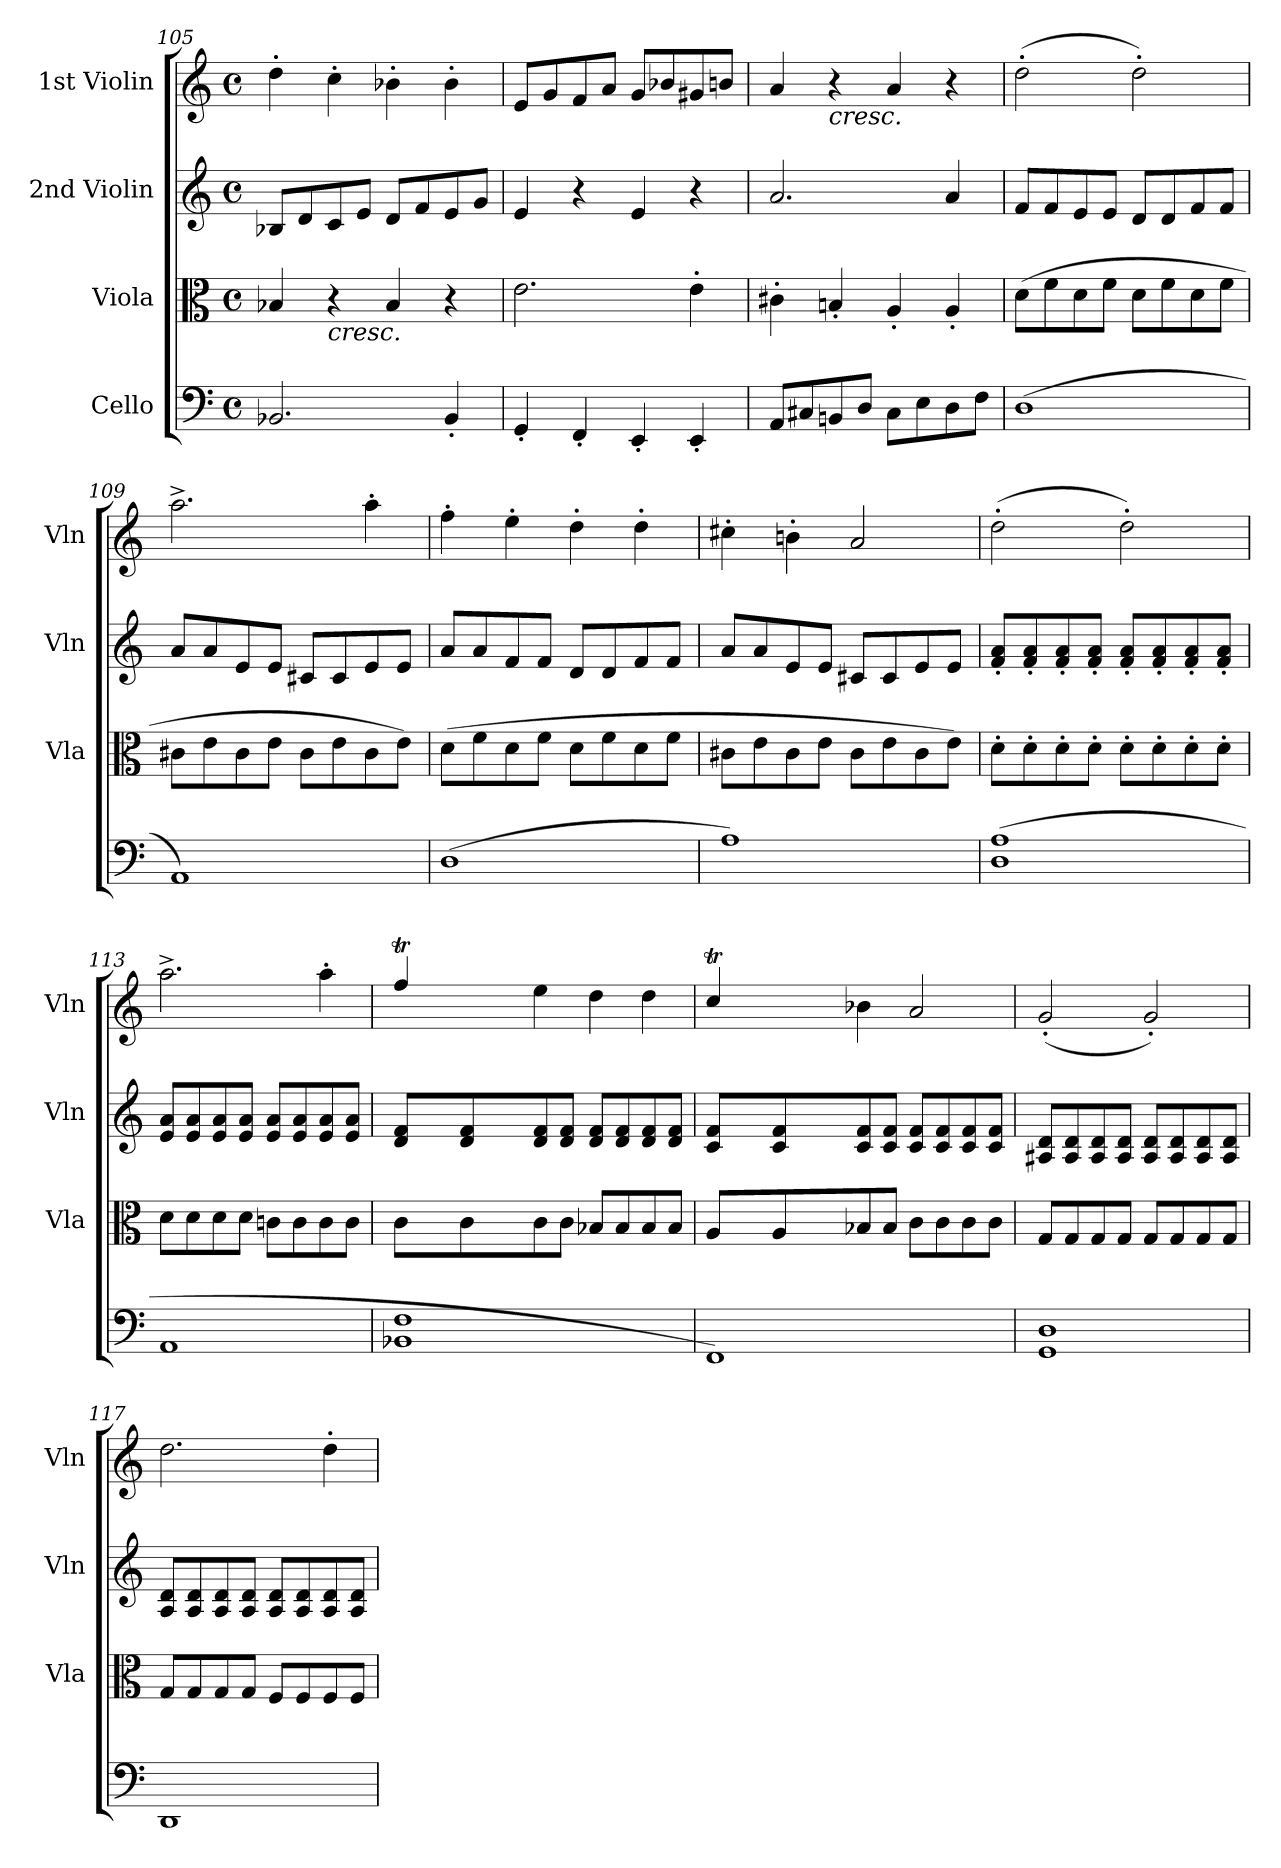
**kern	**kern	**kern	**kern
*part4	*part3	*part2	*part1
*staff4	*staff3	*staff2	*staff1
*I"Cello	*I"Viola	*I"2nd Violin	*I"1st Violin
*	*I'Vla	*I'Vln	*I'Vln
*clefF4	*clefC3	*clefG2	*clefG2
*k[]	*k[]	*k[]	*k[]
*C:	*C:	*C:	*C:
*M4/4	*M4/4	*M4/4	*M4/4
*met(c)	*met(c)	*met(c)	*met(c)
=105	=105	=105	=105
2.BB-X	4B-X	8B-XL	4dd'
.	.	8d	.
!	!LO:TX:b:i:t=cresc.	!	!
.	4r	8c	4cc'
.	.	8eJ	.
.	4B-	8dL	4b-X'
.	.	8f	.
4BB-'	4r	8e	4b-'
.	.	8gJ	.
=106	=106	=106	=106
4GG'	2.e	4e	8eL
.	.	.	8g
4FF'	.	4r	8f
.	.	.	8aJ
4EE'	.	4e	8gL
.	.	.	8b-X
4EE'	4e'	4r	8g#X
.	.	.	8bnJ
=107	=107	=107	=107
8AAL	4c#X'	2.a	4a
8C#X	.	.	.
!	!	!	!LO:TX:b:i:t=cresc.
8BBn	4Bn'	.	4r
8DJ	.	.	.
8C#L	4A'	.	4a
8E	.	.	.
8D	4A'	4a	4r
8FJ	.	.	.
=108	=108	=108	=108
(1D	(8dL	8fL	(2dd'
.	8f	8f	.
.	8d	8e	.
.	8fJ	8eJ	.
.	8dL	8dL	2dd')
.	8f	8d	.
.	8d	8f	.
.	8fJ	8fJ	.
=109	=109	=109	=109
1AA)	8c#XL	8aL	2.aa^
.	8e	8a	.
.	8c#	8e	.
.	8eJ	8eJ	.
.	8c#L	8c#XL	.
.	8e	8c#	.
.	8c#	8e	4aa'
.	8eJ)	8eJ	.
=110	=110	=110	=110
(1D	(8dL	8aL	4ff'
.	8f	8a	.
.	8d	8f	4ee'
.	8fJ	8fJ	.
.	8dL	8dL	4dd'
.	8f	8d	.
.	8d	8f	4dd'
.	8fJ	8fJ	.
=111	=111	=111	=111
1A)	8c#XL	8aL	4cc#X'
.	8e	8a	.
.	8c#	8e	4bn'
.	8eJ	8eJ	.
.	8c#L	8c#XL	2a
.	8e	8c#	.
.	8c#	8e	.
.	8eJ)	8eJ	.
=112	=112	=112	=112
(1D 1A	8d'L	8f' 8a'L	(2dd'
.	8d'	8f' 8a'	.
.	8d'	8f' 8a'	.
.	8d'J	8f' 8a'J	.
.	8d'L	8f' 8a'L	2dd')
.	8d'	8f' 8a'	.
.	8d'	8f' 8a'	.
.	8d'J	8f' 8a'J	.
=113	=113	=113	=113
1AA	8dL	8e 8aL	2.aa^
.	8d	8e 8a	.
.	8d	8e 8a	.
.	8dJ	8e 8aJ	.
.	8cnL	8e 8aL	.
.	8c	8e 8a	.
.	8c	8e 8a	4aa'
.	8cJ	8e 8aJ	.
=114	=114	=114	=114
*	*	*	*^
1BB-X 1F	8cL	8d 8fL	4ffT	16ffyy
.	.	.	.	32gg-XLLLyy
.	.	.	.	32ffyy
.	8c	8d 8f	.	32gg-yy
.	.	.	.	32ffyy
.	.	.	.	32gg-yy
.	.	.	.	32ffJJJyy
.	8c	8d 8f	4ee	2.ryy
.	8cJ	8d 8fJ	.	.
.	8B-XL	8d 8fL	4dd	.
.	8B-	8d 8f	.	.
.	8B-	8d 8f	4dd	.
.	8B-J	8d 8fJ	.	.
=115	=115	=115	=115	=115
1FF)	8AL	8c 8fL	4ccT	16ccyy
.	.	.	.	32dd-XLLLyy
.	.	.	.	32ccyy
.	8A	8c 8f	.	32dd-yy
.	.	.	.	32ccyy
.	.	.	.	32dd-yy
.	.	.	.	32ccJJJyy
.	8B-X	8c 8f	4b-X	2.ryy
.	8B-J	8c 8fJ	.	.
.	8cL	8c 8fL	2a	.
.	8c	8c 8f	.	.
.	8c	8c 8f	.	.
.	8cJ	8c 8fJ	.	.
*	*	*	*v	*v
=116	=116	=116	=116
1GG 1D	8GL	8A#X 8dL	(2g'
.	8G	8A# 8d	.
.	8G	8A# 8d	.
.	8GJ	8A# 8dJ	.
.	8GL	8A# 8dL	2g')
.	8G	8A# 8d	.
.	8G	8A# 8d	.
.	8GJ	8A# 8dJ	.
=117	=117	=117	=117
1DD	8GL	8A 8dL	2.dd
.	8G	8A 8d	.
.	8G	8A 8d	.
.	8GJ	8A 8dJ	.
.	8FL	8A 8dL	.
.	8F	8A 8d	.
.	8F	8A 8d	4dd'
.	8FJ	8A 8dJ	.
=	=	=	=
*-	*-	*-	*-
